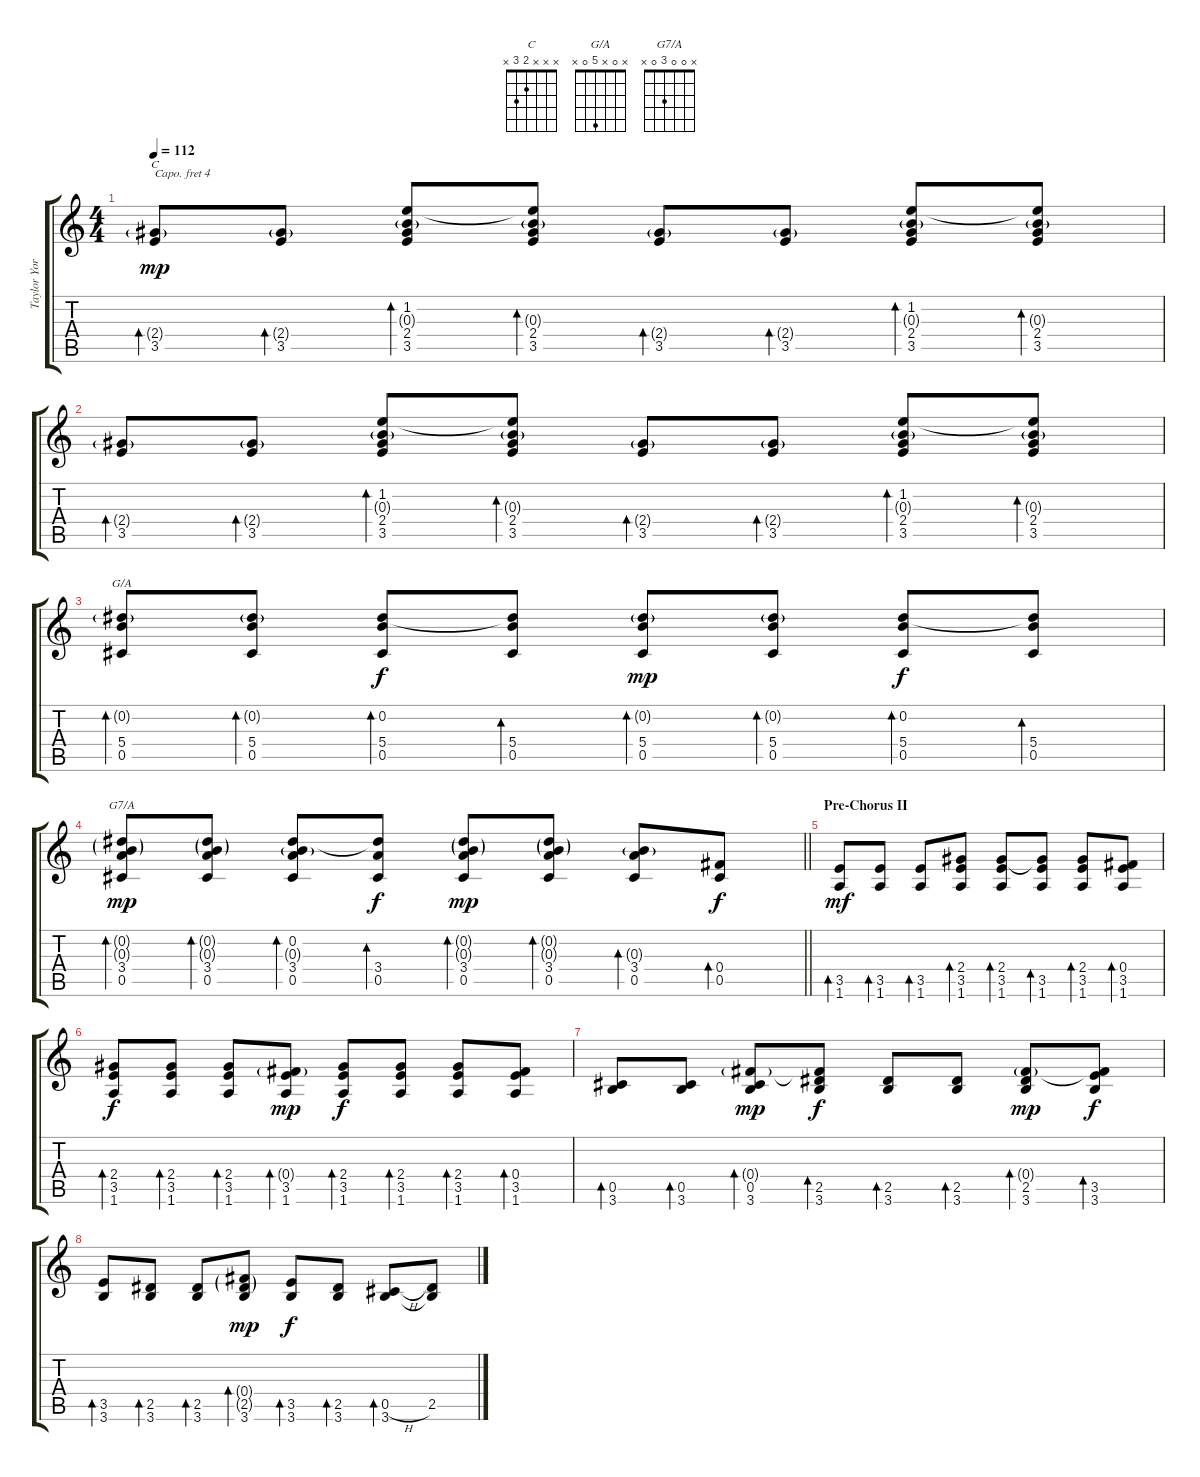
\track ("Taylor York [Acoustic Guitar]" "Taylor Yor") {instrument acousticguitarsteel}
\staff {score tabs}
\capo 4
\tuning (E4 B3 G3 D3 A2 E2) {hide}
\chord ("C" x x x 2 3 x)
\chord ("G/A" x 0 x 5 0 x)
\chord ("G7/A" x 0 0 3 0 x)
\ts (4 4)
\tempo 112
\clef g2
\ks c
(2.4{g} 3.5).8{bd 60 ch "C" dy mp} (2.4{g} 3.5).8{bd 60} (1.2 0.3{g} 2.4 3.5).8{bd 60} (1.2{t} 0.3{g} 2.4 3.5).8{bd 60} (2.4{g} 3.5).8{bd 60} (2.4{g} 3.5).8{bd 60} (1.2 0.3{g} 2.4 3.5).8{bd 60} (1.2{t} 0.3{g} 2.4 3.5).8{bd 60} |
(2.4{g} 3.5).8{bd 60} (2.4{g} 3.5).8{bd 60} (1.2 0.3{g} 2.4 3.5).8{bd 60} (1.2{t} 0.3{g} 2.4 3.5).8{bd 60} (2.4{g} 3.5).8{bd 60} (2.4{g} 3.5).8{bd 60} (1.2 0.3{g} 2.4 3.5).8{bd 60} (1.2{t} 0.3{g} 2.4 3.5).8{bd 60} |
(0.2{g} 5.4 0.5).8{bd 60 ch "G/A"} (0.2{g} 5.4 0.5).8{bd 60} (0.2 5.4 0.5).8{bd 60 dy f} (0.2{t} 5.4 0.5).8{bd 60} (0.2{g} 5.4 0.5).8{bd 60 dy mp} (0.2{g} 5.4 0.5).8{bd 60} (0.2 5.4 0.5).8{bd 60 dy f} (0.2{t} 5.4 0.5).8{bd 60} |
\barLineRight lightlight
(0.2{g} 0.3{g} 3.4 0.5).8{bd 60 ch "G7/A" dy mp} (0.2{g} 0.3{g} 3.4 0.5).8{bd 60} (0.2 0.3{g} 3.4 0.5).8{bd 60} (0.2{t} 3.4 0.5).8{bd 60 dy f} (0.2{g} 0.3{g} 3.4 0.5).8{bd 60 dy mp} (0.2{g} 0.3{g} 3.4 0.5).8{bd 60} (0.3{g} 3.4 0.5).8{bd 60} (0.4 0.5).8{bd 60 dy f} |
\section ("" "Pre-Chorus II")
(3.5 1.6).8{bd 60 dy mf} (3.5 1.6).8{bd 60} (3.5 1.6).8{bd 60} (2.4 3.5 1.6).8{bd 60} (2.4 3.5 1.6).8{bd 60} (2.4{t} 3.5 1.6).8{bd 60} (2.4 3.5 1.6).8{bd 60} (0.4 3.5 1.6).8{bd 60} |
(2.4 3.5 1.6).8{bd 60 dy f} (2.4 3.5 1.6).8{bd 60} (2.4 3.5 1.6).8{bd 60} (0.4{g} 3.5 1.6).8{bd 60 dy mp} (2.4 3.5 1.6).8{bd 60 dy f} (2.4 3.5 1.6).8{bd 60} (2.4 3.5 1.6).8{bd 60} (0.4 3.5 1.6).8{bd 60} |
(0.5 3.6).8{bd 60} (0.5 3.6).8{bd 60} (0.4{g} 0.5 3.6).8{bd 60 dy mp} (0.4{t} 2.5 3.6).8{bd 60 dy f} (2.5 3.6).8{bd 60} (2.5 3.6).8{bd 60} (0.4{g} 2.5 3.6).8{bd 60 dy mp} (0.4{t} 3.5 3.6).8{bd 60 dy f} |
(3.5 3.6).8{bd 60} (2.5 3.6).8{bd 60} (2.5 3.6).8{bd 60} (0.4{g} 2.5{g} 3.6).8{bd 60 dy mp} (3.5 3.6).8{bd 60 dy f} (2.5 3.6).8{bd 60} (0.5{h} 3.6).8{bd 60} (2.5 3.6{t}).8
